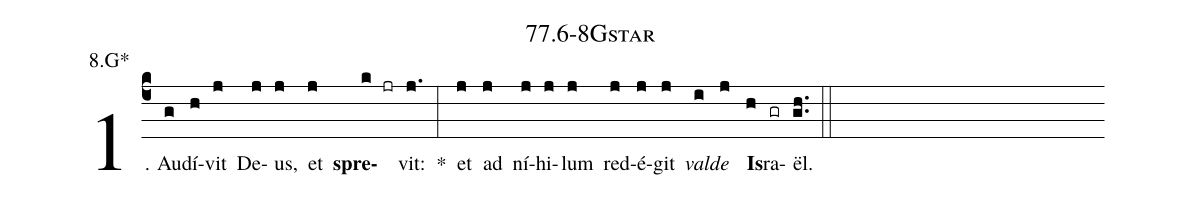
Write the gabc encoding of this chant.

name: 77.6-8Gstar;
annotation: 8.G*;
%%
(c4)1. Au(g)dí(h)vit(j) De(j)us,(j) et(j) <b>spre</b>(k jr)vit:(j.) *(:) et(j) ad(j) ní(j)hi(j)lum(j) red(j)é(j)git(j) <i>val</i>(i)<i>de</i>(j) <b>Is</b>(h)ra(gr)ël.(gh..) (::)


%E(j) u(j) o(i) u(j) a(h) e.(gh..) (::)
